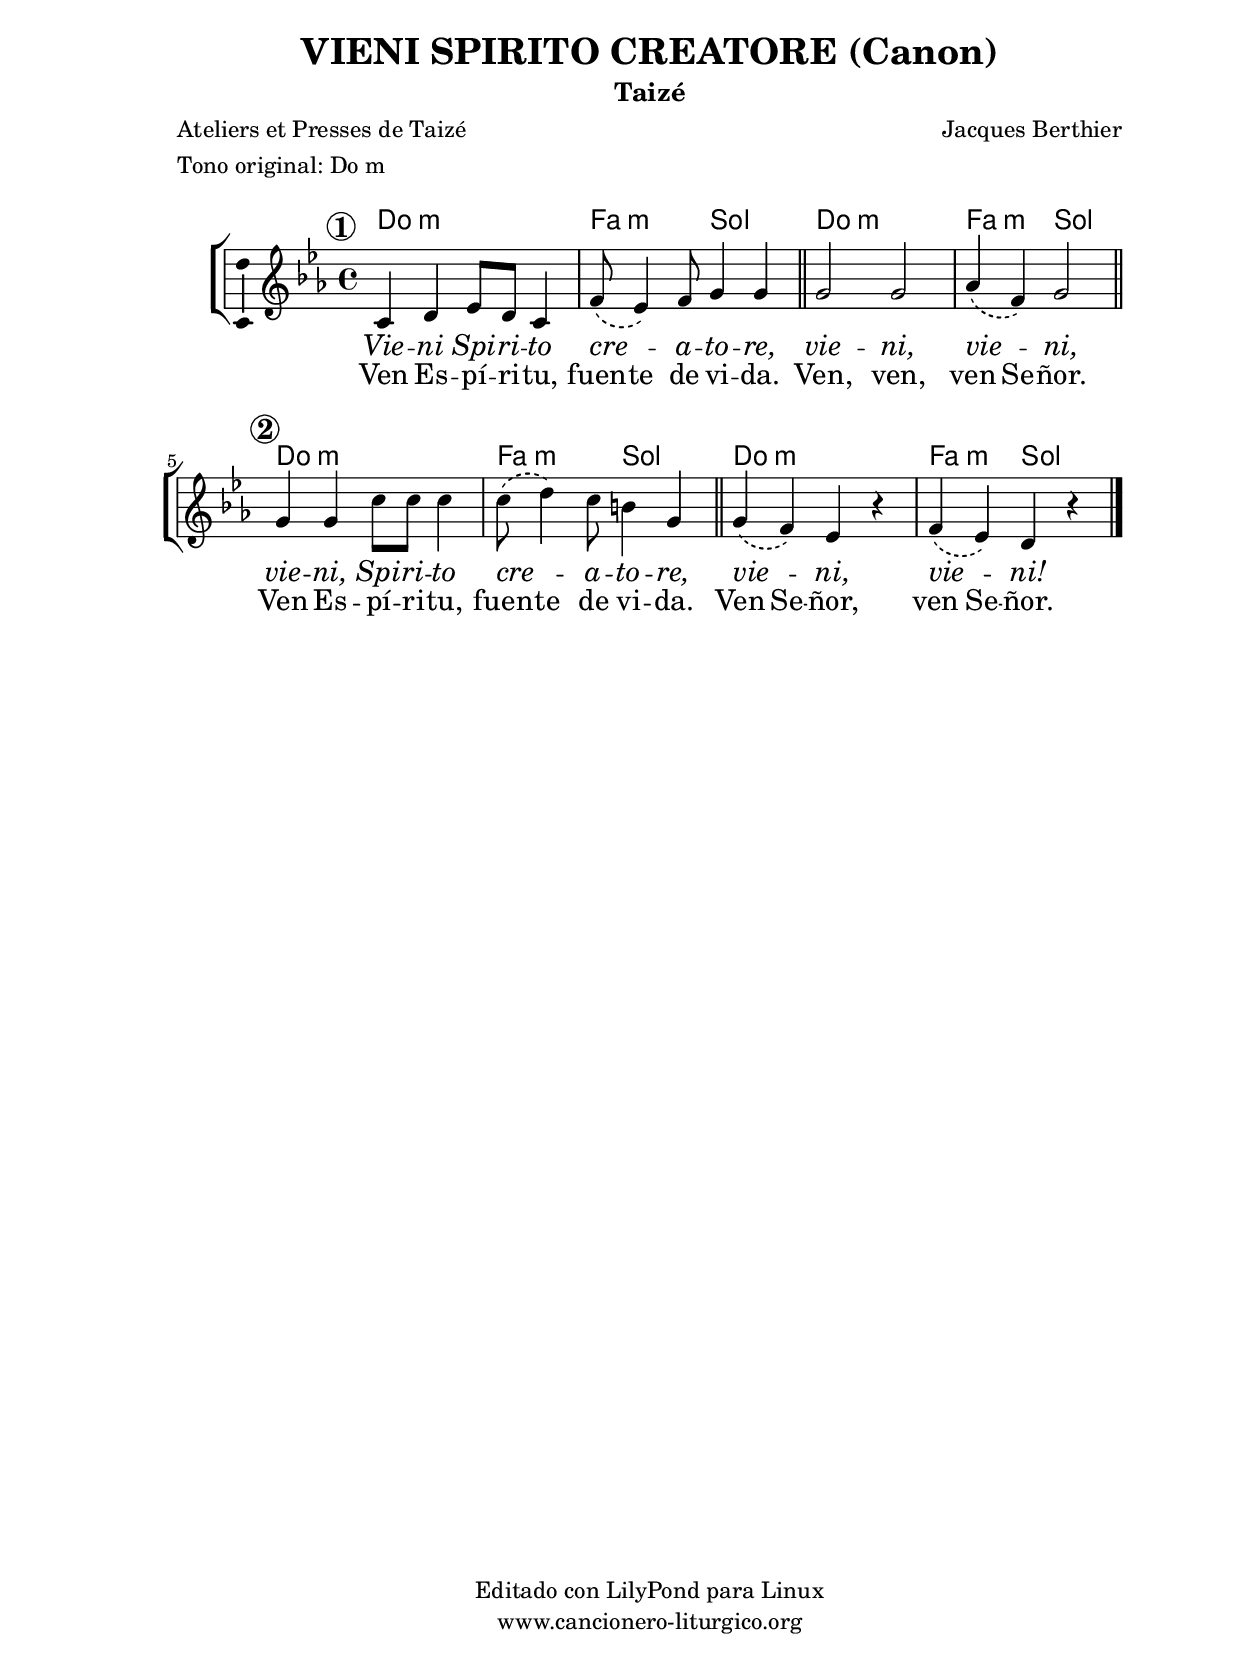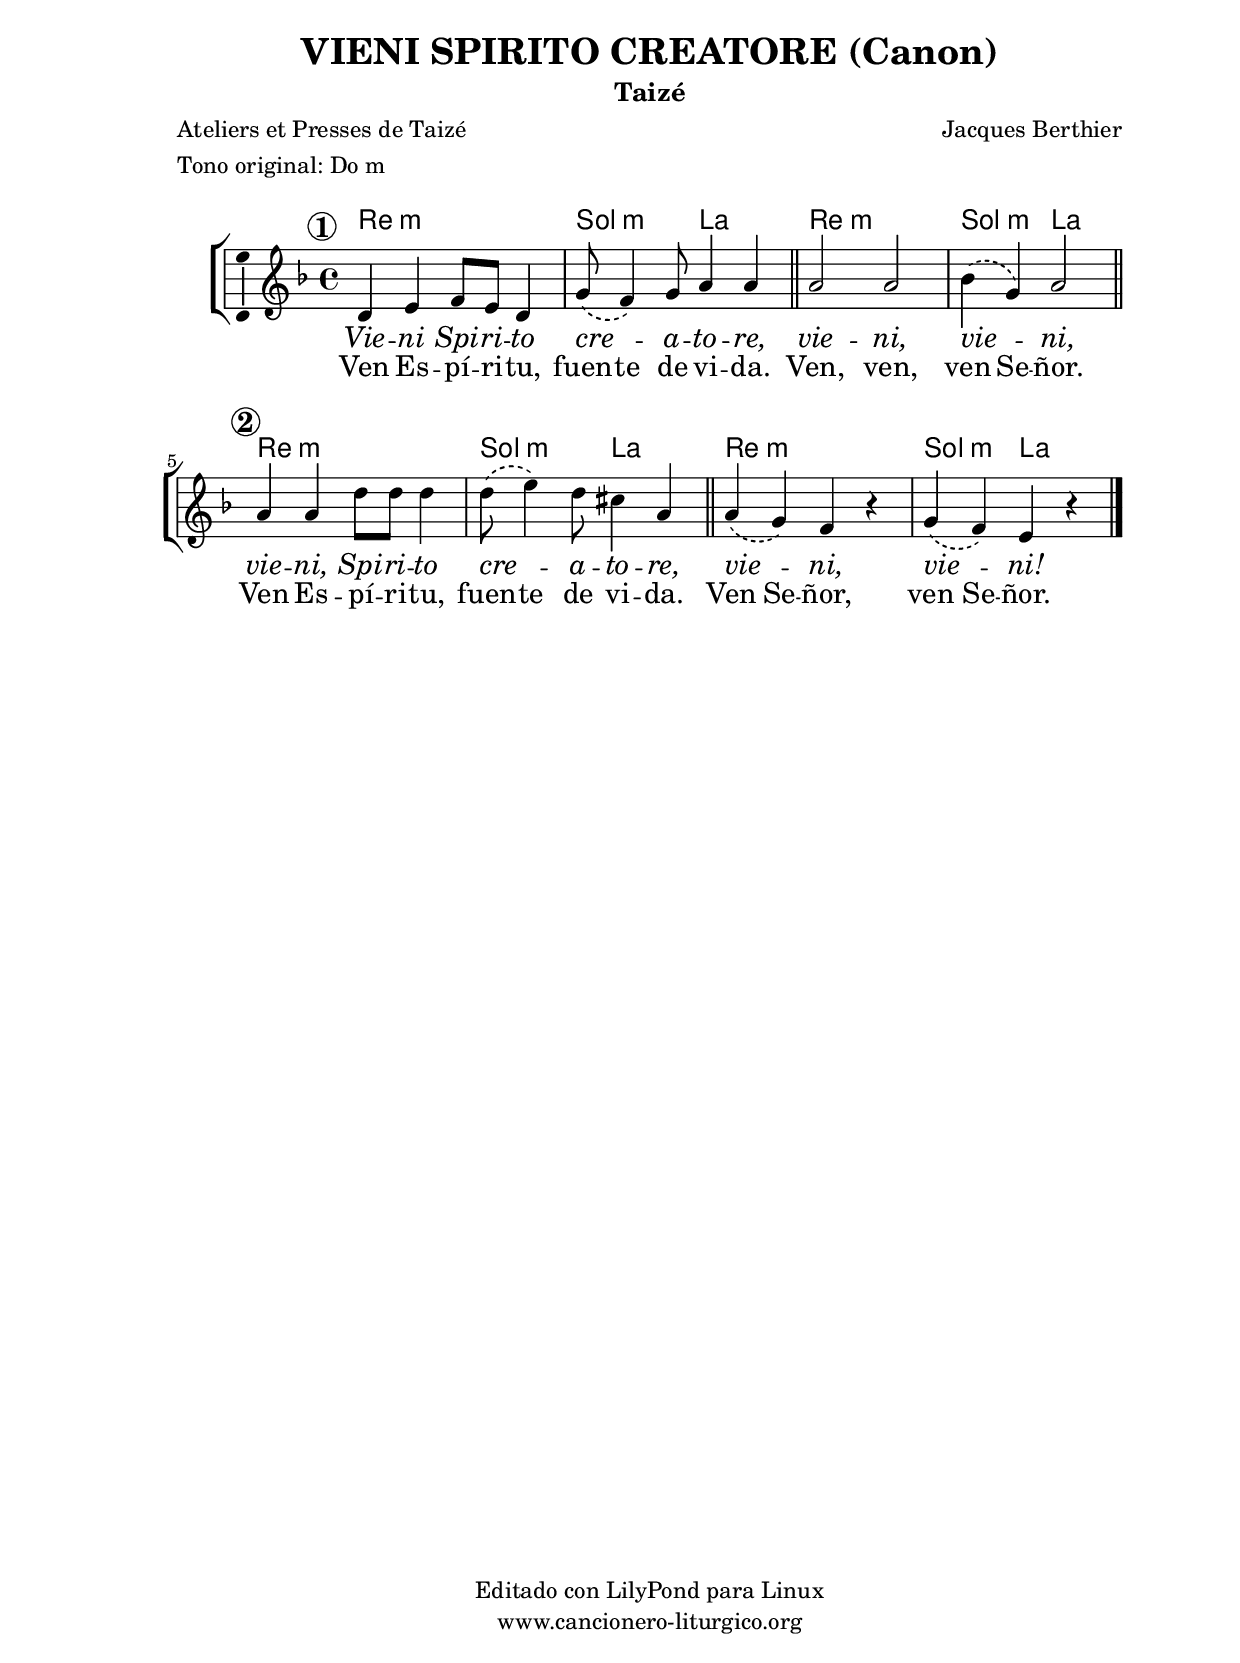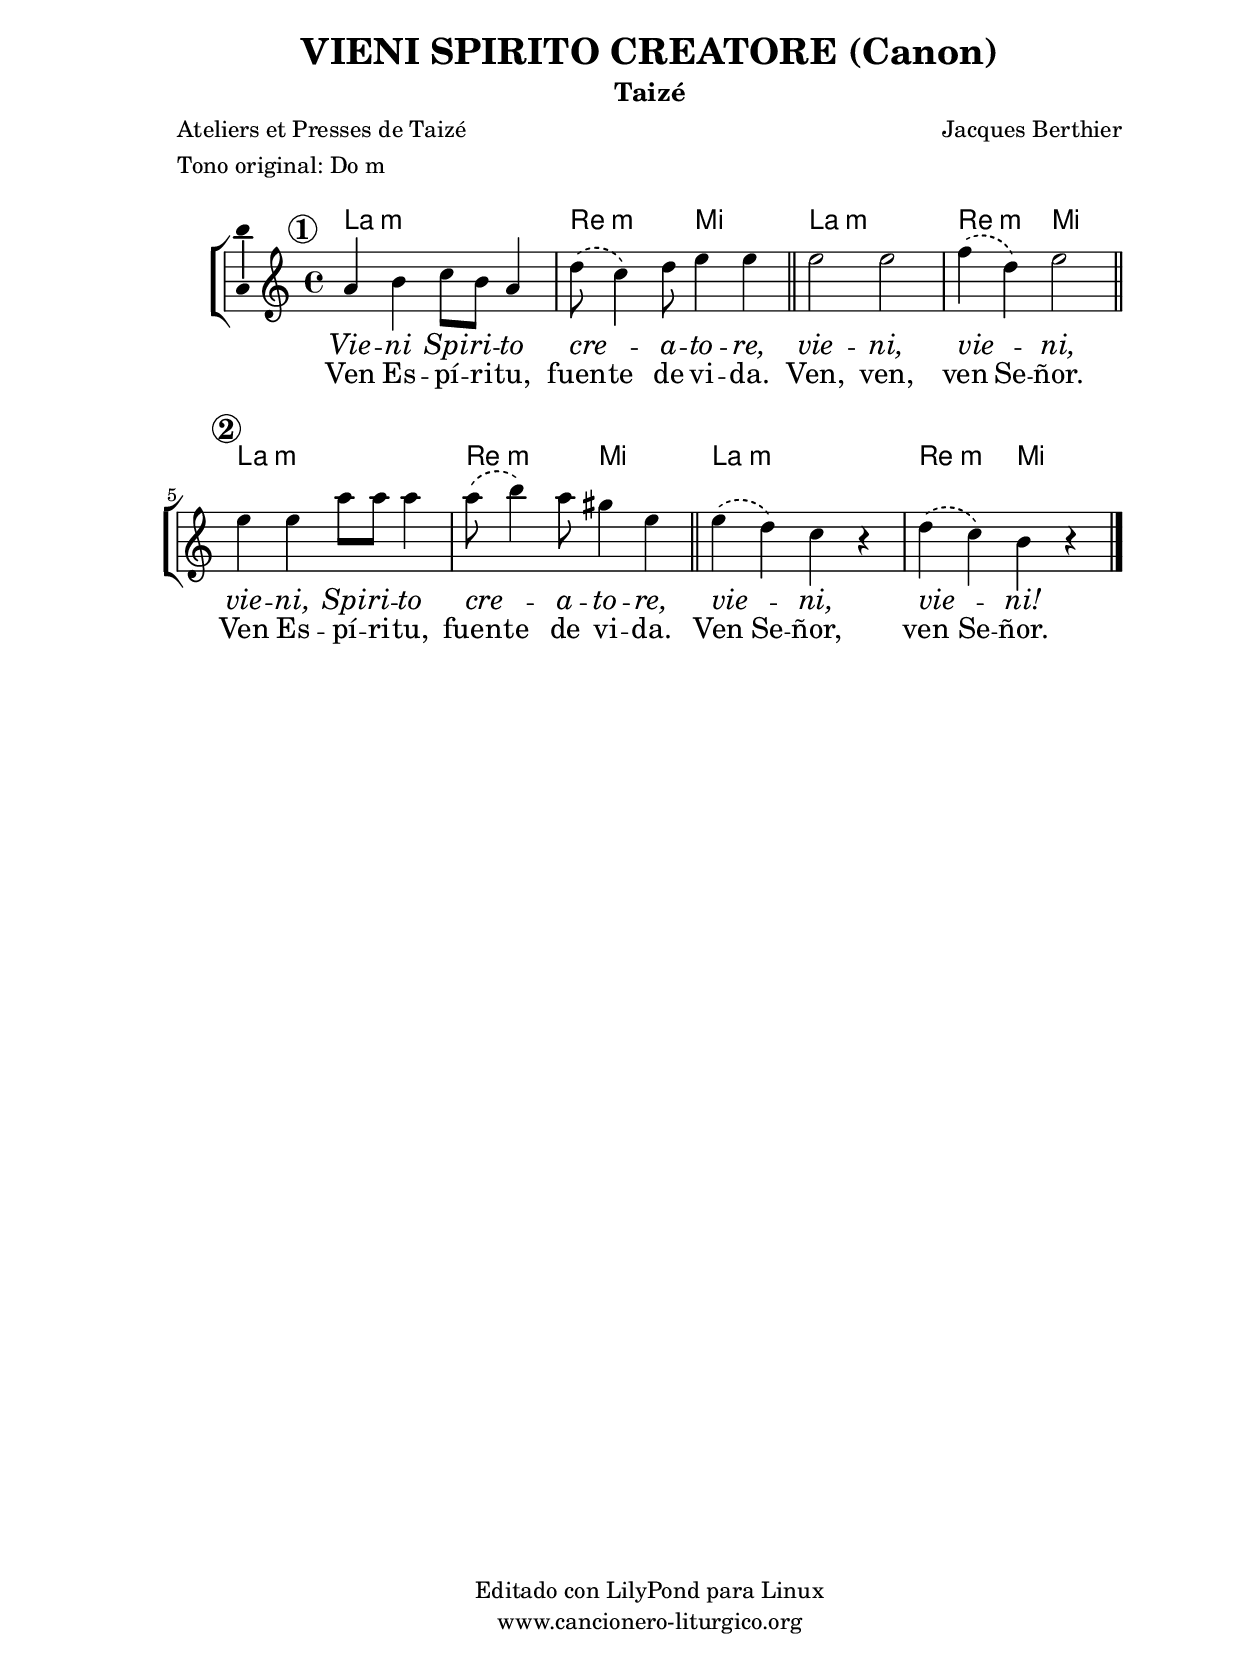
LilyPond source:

%
%para convertir .midi en .wav:
%timidity filename.midi -Ow -o finename.wav
%
%
%Para convertir de .wav a .mp3:
%lame -h -m j filename.wav
%
%
%para escuchar el midi:
%timidity nombrefichero.midi
%

italicas=\override LyricText #'font-shape = #'italic

%versión de lilypond para la que se ha escrito esta partitura:
\version "2.16.0"

	%Tamaño papel
	#(set-default-paper-size "a4")
	%Tamaño partitura
	#(set-global-staff-size 20)
	%No responde al pulsar sobre una nota
	#(ly:set-option 'point-and-click #f)

%parámetros del encabezamiento:
\header {
	title = "VIENI SPIRITO CREATORE (Canon)"
	subtitle = "Taizé"
	composer = "Jacques Berthier"
	poet = "Ateliers et Presses de Taizé"
	meter = "Tono original: Do m"
	arranger = ""
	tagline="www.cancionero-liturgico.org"
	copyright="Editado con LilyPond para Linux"
	}

%parámetros asociados al papel:
\paper  {
	oddHeaderMarkup = \markup {\fill-line { \on-the-fly #not-first-page \fromproperty #'header:title \on-the-fly #not-first-page \fromproperty #'header:composer }}
	evenHeaderMarkup = \markup {\fill-line { \fromproperty #'header:composer \fromproperty #'header:title }}
	#(set-paper-size "a4")
	print-page-number = ##f
	first-page-number = 1
	print-first-page-number = ##f
%	head-separation = 3.0 \cm
	top-margin = 2.0 \cm
	bottom-margin = 0.5\cm
%%%	bottom-margin = -2.0\cm
	left-margin = 3.0 \cm
	line-width = 16.0 \cm 
	indent = 8\mm
	interscoreline = 2.\mm
	between-system-space = 15\mm
%	para que las partituras no llenen la hoja:
	ragged-bottom = ##t
%	idem para la última hoja:
	ragged-last-bottom = ##f
%	para que las partituras llenen el ancho del papel:
	ragged-last = ##f
	after-title-space = 2.5 \cm
%page-count=1
%system-count=8

	%Flexible Vertical Spacing
%	markup-markup-spacing =
%	#'((basic-distance . 15) (minimum-distance . 15) (padding . 3))
	markup-system-spacing =
	#'((basic-distance . 15) (minimum-distance . 15) (padding . 3))
	system-system-spacing =
	#'((basic-distance . 15) (minimum-distance . 15) (padding . 3))
	score-system-spacing =
	#'((basic-distance . 15) (minimum-distance . 15) (padding . 5))
%	top-system-spacing = % header
%	#'((basic-distance . 8) (minimum-distance . 0) (padding . 0))
%	top-markup-spacing =
%	#'((basic-distance . 20) (minimum-distance . 20) (padding . 0))
	last-bottom-spacing = % footer
	#'((basic-distance . 5) (minimum-distance . 5) (padding . 0))
%	score-markup-spacing =
%	#'((basic-distance . 16) (minimum-distance . 13) (padding . 0))

	}


%parámetros que afectan a toda la partitura:
global =  {
	%clave de sol (G):
	\clef G
	%armadura:
%	\transpose d c
	\key c \minor
	\tempo 4=100
	\set Score.tempoHideNote = ##t
	}


acordes = {
	\italianChords
	\chordmode {
%	\transpose d c
{

c2:m c:m f:m g
c2:m c:m f:m g
c2:m c:m f:m g
c2:m c:m f:m g

	}
	}
}


melodia = 
%	\transpose d c
{
	\relative c'{
	\time 4/4

\phrasingSlurDashed

%%%\set Score.markFormatter = 
%%%   #format-mark-box-numbers

\set Score.markFormatter = 
   #(lambda (mark context)
      (make-circle-markup (format-mark-numbers mark context)))

\mark \default
c4 d ees8 d c4
f8 \(ees4\) f8 g4 g
\bar "||"
g2 g
aes4 \(f\) g2

\bar "||"
\break

\mark \default
g4 g c8 c c4
c8 \(d4\) c8 b4 g
\bar "||"
g4 \(f\) ees4 r4
f4 \(ees\) d4 r4

\bar "|."
}
}


texto = \lyricmode {
\italicas
Vie -- ni Spi -- ri -- to
cre -- _ a -- to -- re,
vie -- ni, vie -- _ ni,
vie -- ni, Spi -- ri -- to
cre -- _ a -- to -- re,
vie -- _ ni, vie -- _ ni!

	}

textodos = \lyricmode {
Ven Es -- pí -- ri -- tu,
fuen -- te de vi -- da.
Ven, ven, ven Se -- ñor.
Ven Es -- pí -- ri -- tu,
fuen -- te de vi -- da.
Ven Se -- ñor,
ven Se -- ñor.

	}


acordesStaff = \context ChordNames = acordesStaff <<
	\set chordChanges = ##t
	\acordes
	>>


vozStaff = \context Voice = vozStaff
\with {\consists "Ambitus_engraver"}
<<
%	\set Staff.instrumentName = ""
%	\set Staff.shortInstrumentName = ""
%	\set Staff.midiInstrument = #"clarinet"
%	\set Staff.midiInstrument = #"cello"
%	\set Staff.midiInstrument = #"flute"
	\set Staff.midiInstrument = #"electric guitar (jazz)"
%	\set Staff.midiInstrument = #"english horn"
%	\set Staff.midiInstrument = #"violin"
%	\set Staff.midiInstrument = #"glockenspiel"
	\set Staff.midiMinimumVolume = #0.7
	\set Staff.midiMaximumVolume = #0.9
	\global
	\melodia
	>>

textoStaff = \context Lyrics = textoStaff <<
	\lyricsto vozStaff \texto
	>>

textodosStaff = \context Lyrics = textodosStaff <<
	\lyricsto vozStaff \textodos
	>>

\book {
	\score {
		\context ChoirStaff {
			\override StaffGroup.SystemStartBracket #'collapse-height = #1
			\override Score.SystemStartBar #'collapse-height = #1
			<<
			\acordesStaff
			\vozStaff
			\textoStaff
			\textodosStaff
			>>
			}
		\layout {
	    		\context {
				\Lyrics
				\override LyricText #'font-size = #2
				}
	   		 \context {
				\Score
				\override StaffSymbol #'staff-space = #(magstep +3)
				}
			}
		}
	\score {
		\unfoldRepeats
		\context ChoirStaff {
			<<
			\acordesStaff
			\vozStaff
			>>
			}
		\midi {
	  		\context {
	  			\Score
				tempoWholesPerMinute = #(ly:make-moment 70 4)
				}
			}
		}
	}



#(define output-suffix "C")
\book {
	\score {
		\context ChoirStaff {
			\override StaffGroup.SystemStartBracket #'collapse-height = #1
			\override Score.SystemStartBar #'collapse-height = #1
\transpose c d
			<<
			\acordesStaff
			\vozStaff
			\textoStaff
			\textodosStaff
			>>
			}
		\layout {
	    		\context {
				\Lyrics
				\override LyricText #'font-size = #2
				}
	   		 \context {
				\Score
				\override StaffSymbol #'staff-space = #(magstep +3)
				}
			}
		}
	}

#(define output-suffix "S")
\book {
	\score {
		\context ChoirStaff {
			\override StaffGroup.SystemStartBracket #'collapse-height = #1
			\override Score.SystemStartBar #'collapse-height = #1
\transpose c a
			<<
			\acordesStaff
			\vozStaff
			\textoStaff
			\textodosStaff
			>>
			}
		\layout {
	    		\context {
				\Lyrics
				\override LyricText #'font-size = #2
				}
	   		 \context {
				\Score
				\override StaffSymbol #'staff-space = #(magstep +3)
				}
			}
		}
	}


